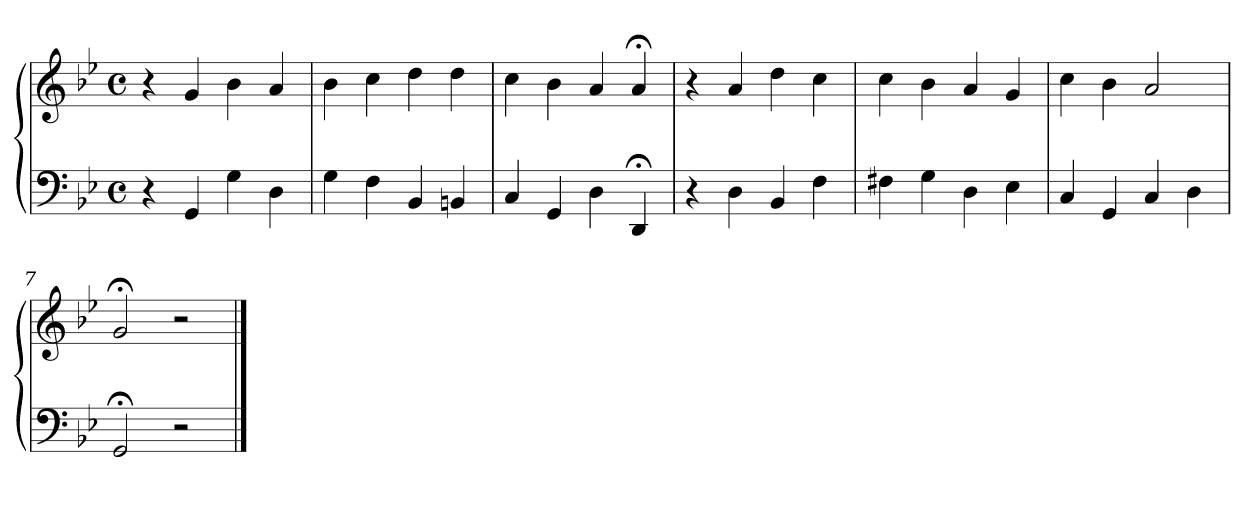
**kern	**kern
*part1	*part1
*staff2	*staff1
*clefF4	*clefG2
*k[b-e-]	*k[b-e-]
*M4/4	*M4/4
*met(c)	*met(c)
=1	=1
4r	4r
4GG	4g
4G	4b-
4D	4a
=2	=2
4G	4b-
4F	4cc
4BB-	4dd
4BBn	4dd
=3	=3
4C	4cc
4GG	4b-
4D	4a
4DD;<	4a;<
=4	=4
4r	4r
4D	4a
4BB-	4dd
4F	4cc
=5	=5
4F#X	4cc
4G	4b-
4D	4a
4E-	4g
=6	=6
4C	4cc
4GG	4b-
4C	2a
4D	.
=7	=7
2GG;<	2g;<
2r	2r
==	==
*-	*-
